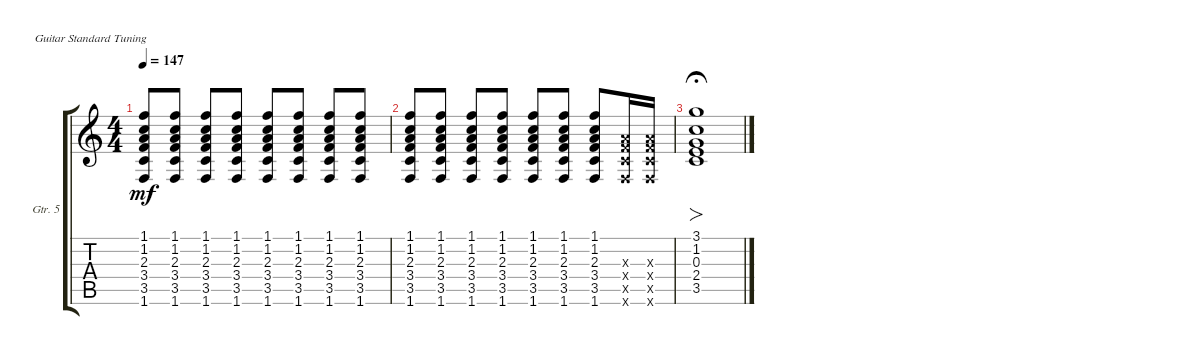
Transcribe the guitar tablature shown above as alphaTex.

\defaultSystemsLayout 4
\bracketExtendMode groupsimilarinstruments
\firstSystemTrackNameOrientation horizontal
\otherSystemsTrackNameOrientation horizontal
\track ("Guitar 5" "Gtr. 5") {instrument acousticguitarsteel}
\staff {score tabs}
\tuning (E4 B3 G3 D3 A2 E2)
\ts (4 4)
\tempo 147
\clef g2
\ks c
(1.6 3.5 3.4 2.3 1.2 1.1).8{dy mf} (1.6 3.5 3.4 2.3 1.2 1.1).8 (1.6 3.5 3.4 2.3 1.2 1.1).8 (1.6 3.5 3.4 2.3 1.2 1.1).8 (1.6 3.5 3.4 2.3 1.2 1.1).8 (1.6 3.5 3.4 2.3 1.2 1.1).8 (1.6 3.5 3.4 2.3 1.2 1.1).8 (1.6 3.5 3.4 2.3 1.2 1.1).8 |
(1.6 3.5 3.4 2.3 1.2 1.1).8 (1.6 3.5 3.4 2.3 1.2 1.1).8 (1.6 3.5 3.4 2.3 1.2 1.1).8 (1.6 3.5 3.4 2.3 1.2 1.1).8 (1.6 3.5 3.4 2.3 1.2 1.1).8 (1.6 3.5 3.4 2.3 1.2 1.1).8 (1.6 3.5 3.4 2.3 1.2 1.1).8 (1.6{x} 3.5{x} 3.4{x} 2.3{x}).16 (1.6{x} 3.5{x} 3.4{x} 2.3{x}).16 |
(3.5 2.4 0.3 1.2 3.1).1{fo fermata (medium 1)}
